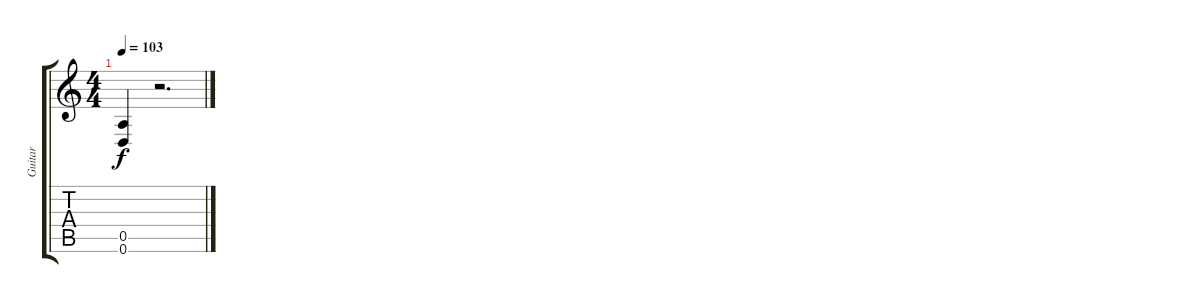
\track ("Guitar" "Guitar") {instrument distortionguitar}
\staff {score tabs}
\tuning (E4 B3 G3 D3 A2 D2) {hide}
\ts (4 4)
\tempo 103
\clef g2
\ks c
(0.5 0.6).4{dy f} r.2{d}
